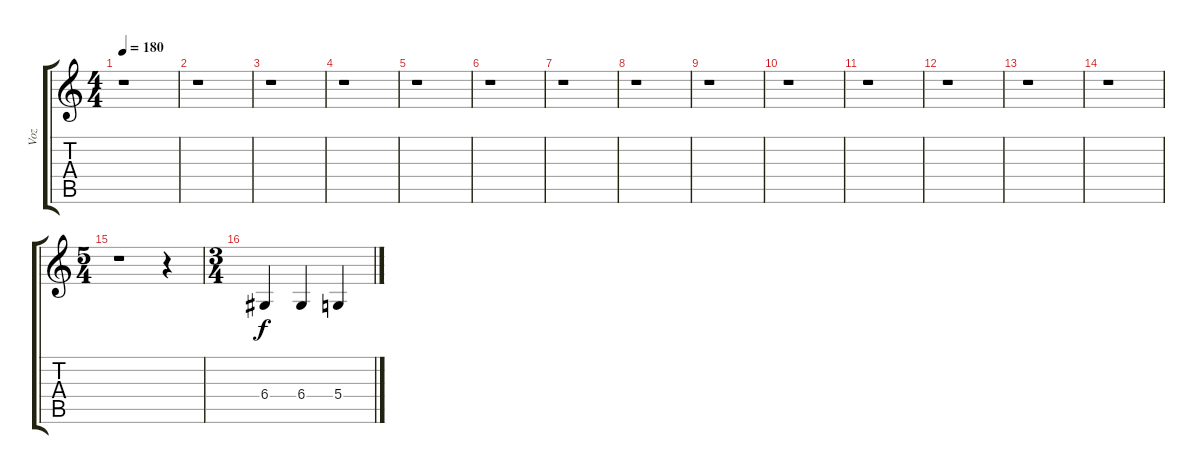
\track ("Voz" "Voz") {instrument lead2sawtooth}
\staff {score tabs}
\tuning (E4 B3 G3 D3 A2 E2) {hide}
\ts (4 4)
\tempo 180
\clef g2
\ks c
r.1{dy f instrument lead2sawtooth} |
r.1 |
r.1 |
r.1 |
r.1 |
r.1 |
r.1 |
r.1 |
r.1 |
r.1 |
r.1 |
r.1 |
r.1 |
r.1 |
\ts (5 4)
r.1 r.4 |
\ts (3 4)
6.4.4 6.4.4 5.4.4
